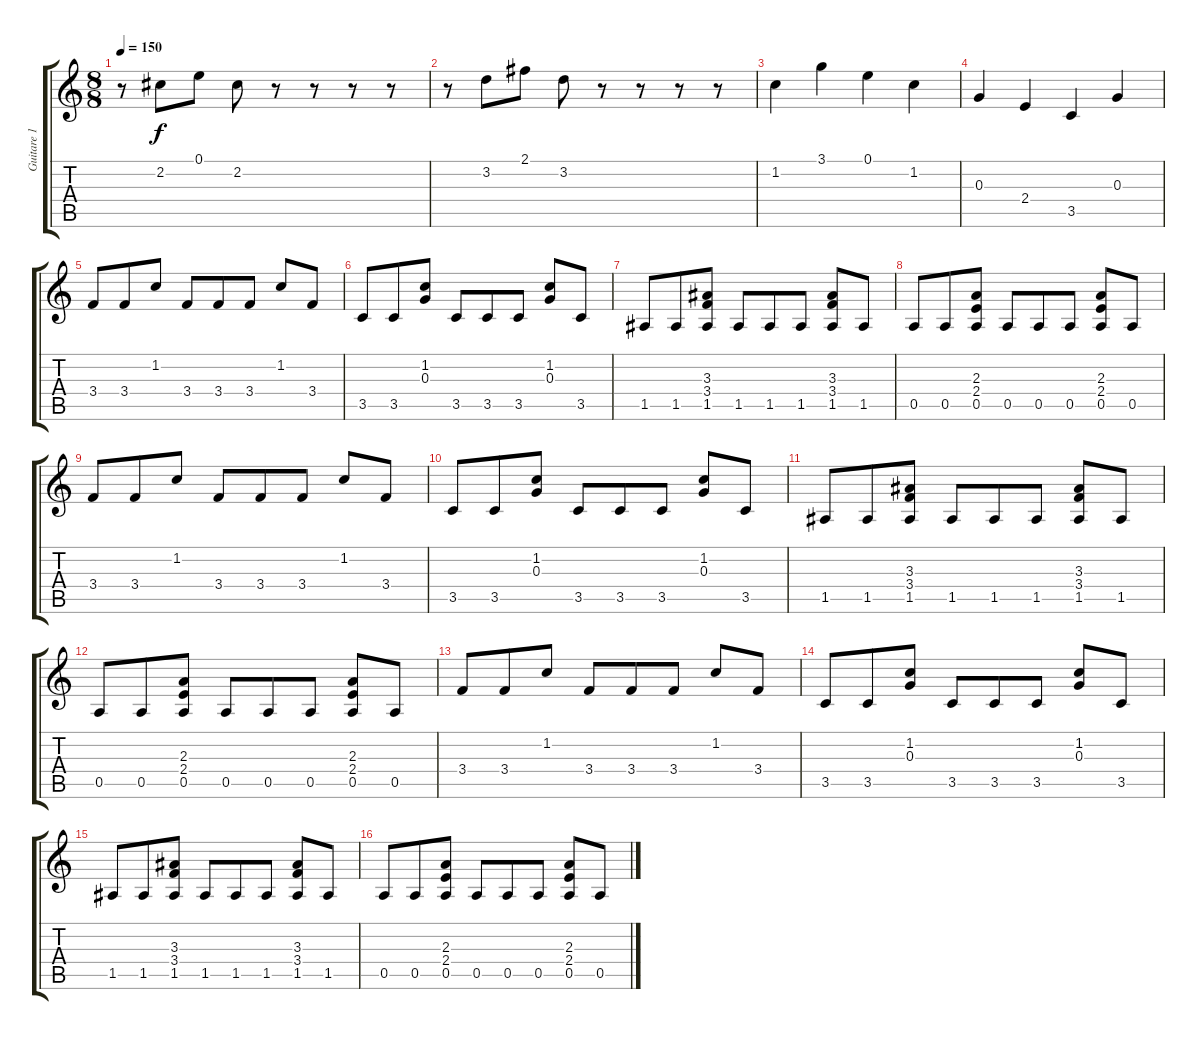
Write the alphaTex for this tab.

\track ("Guitare 1" "Guitare 1") {instrument overdrivenguitar}
\staff {score tabs}
\tuning (E4 B3 G3 D3 A2 D2) {hide}
\ts (8 8)
\tempo 150
\clef g2
\ks c
r.8{dy f} 2.2.8 0.1.8 2.2.8 r.8 r.8 r.8 r.8 |
r.8 3.2.8 2.1.8 3.2.8 r.8 r.8 r.8 r.8 |
1.2.4 3.1.4 0.1.4 1.2.4 |
0.3.4 2.4.4 3.5.4 0.3.4 |
3.4.8 3.4.8 1.2.8 3.4.8 3.4.8 3.4.8 1.2.8 3.4.8 |
3.5.8 3.5.8 (1.2 0.3).8 3.5.8 3.5.8 3.5.8 (1.2 0.3).8 3.5.8 |
1.5.8 1.5.8 (3.3 3.4 1.5).8 1.5.8 1.5.8 1.5.8 (3.3 3.4 1.5).8 1.5.8 |
0.5.8 0.5.8 (2.3 2.4 0.5).8 0.5.8 0.5.8 0.5.8 (2.3 2.4 0.5).8 0.5.8 |
3.4.8 3.4.8 1.2.8 3.4.8 3.4.8 3.4.8 1.2.8 3.4.8 |
3.5.8 3.5.8 (1.2 0.3).8 3.5.8 3.5.8 3.5.8 (1.2 0.3).8 3.5.8 |
1.5.8 1.5.8 (3.3 3.4 1.5).8 1.5.8 1.5.8 1.5.8 (3.3 3.4 1.5).8 1.5.8 |
0.5.8 0.5.8 (2.3 2.4 0.5).8 0.5.8 0.5.8 0.5.8 (2.3 2.4 0.5).8 0.5.8 |
3.4.8 3.4.8 1.2.8 3.4.8 3.4.8 3.4.8 1.2.8 3.4.8 |
3.5.8 3.5.8 (1.2 0.3).8 3.5.8 3.5.8 3.5.8 (1.2 0.3).8 3.5.8 |
1.5.8 1.5.8 (3.3 3.4 1.5).8 1.5.8 1.5.8 1.5.8 (3.3 3.4 1.5).8 1.5.8 |
0.5.8 0.5.8 (2.3 2.4 0.5).8 0.5.8 0.5.8 0.5.8 (2.3 2.4 0.5).8 0.5.8
